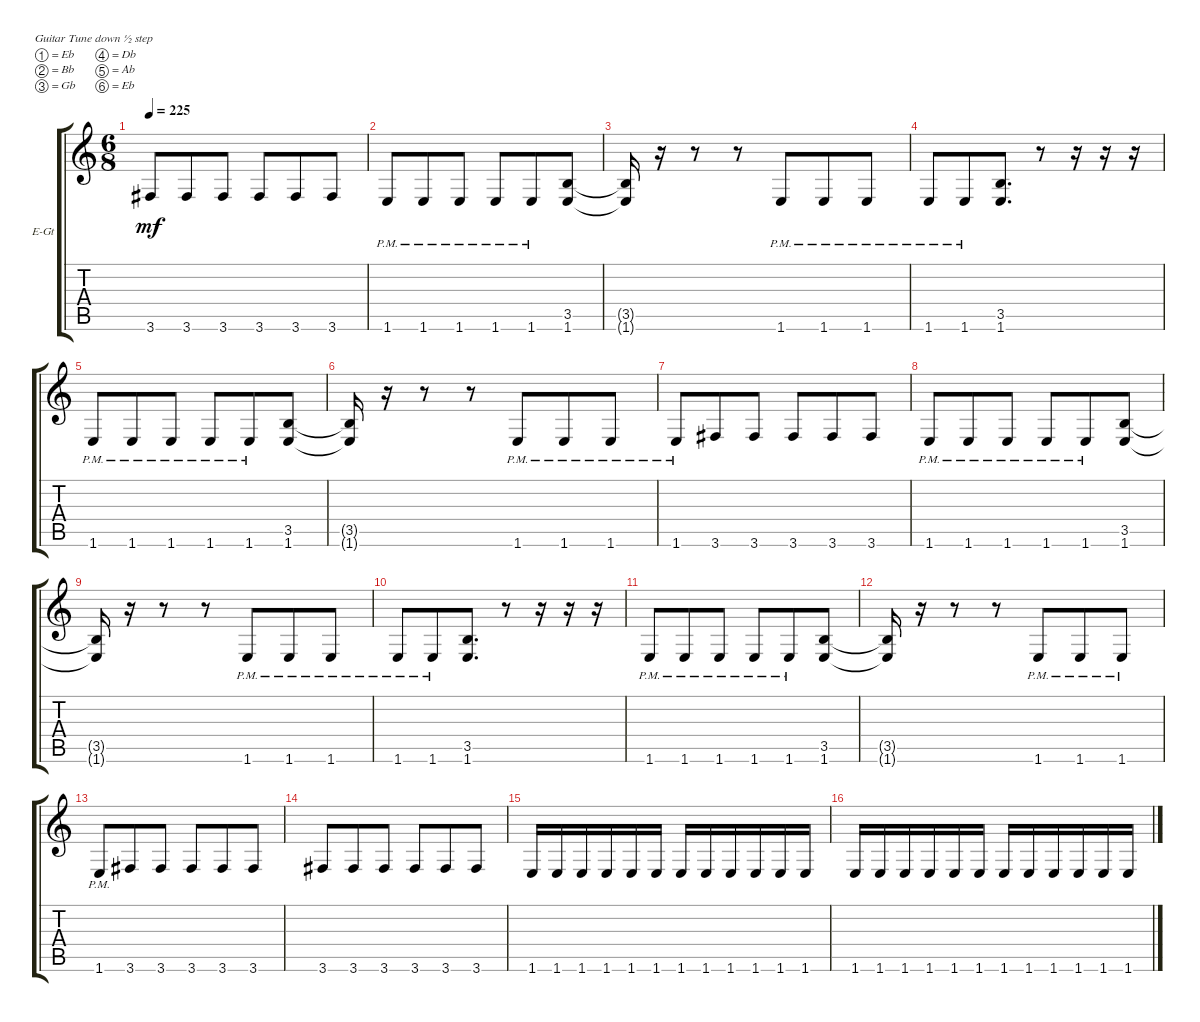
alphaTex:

\bracketExtendMode groupsimilarinstruments
\firstSystemTrackNameOrientation horizontal
\otherSystemsTrackNameOrientation horizontal
\track ("left" "E-Gt") {instrument distortionguitar}
\staff {score tabs}
\tuning (Eb4 Bb3 Gb3 Db3 Ab2 Eb2)
\ts (6 8)
\tempo 225
\clef g2
\ks c
3.6.8{dy mf} 3.6.8 3.6.8 3.6.8 3.6.8 3.6.8 |
1.6{pm}.8 1.6{pm}.8 1.6{pm}.8 1.6{pm}.8 1.6{pm}.8 (1.6 3.5).8 |
(3.5{t} 1.6{t}).16 r.16 r.8 r.8 1.6{pm}.8 1.6{pm}.8 1.6{pm}.8 |
1.6{pm}.8 1.6{pm}.8 (1.6 3.5).8{d} r.8 r.16 r.16 r.16 |
1.6{pm}.8 1.6{pm}.8 1.6{pm}.8 1.6{pm}.8 1.6{pm}.8 (1.6 3.5).8 |
(3.5{t} 1.6{t}).16 r.16 r.8 r.8 1.6{pm}.8 1.6{pm}.8 1.6{pm}.8 |
1.6{pm}.8 3.6.8 3.6.8 3.6.8 3.6.8 3.6.8 |
1.6{pm}.8 1.6{pm}.8 1.6{pm}.8 1.6{pm}.8 1.6{pm}.8 (1.6 3.5).8 |
(3.5{t} 1.6{t}).16 r.16 r.8 r.8 1.6{pm}.8 1.6{pm}.8 1.6{pm}.8 |
1.6{pm}.8 1.6{pm}.8 (1.6 3.5).8{d} r.8 r.16 r.16 r.16 |
1.6{pm}.8 1.6{pm}.8 1.6{pm}.8 1.6{pm}.8 1.6{pm}.8 (1.6 3.5).8 |
(3.5{t} 1.6{t}).16 r.16 r.8 r.8 1.6{pm}.8 1.6{pm}.8 1.6{pm}.8 |
1.6{pm}.8 3.6.8 3.6.8 3.6.8 3.6.8 3.6.8 |
3.6.8 3.6.8 3.6.8 3.6.8 3.6.8 3.6.8 |
1.6.16 1.6.16 1.6.16 1.6.16 1.6.16 1.6.16 1.6.16 1.6.16 1.6.16 1.6.16 1.6.16 1.6.16 |
1.6.16 1.6.16 1.6.16 1.6.16 1.6.16 1.6.16 1.6.16 1.6.16 1.6.16 1.6.16 1.6.16 1.6.16
